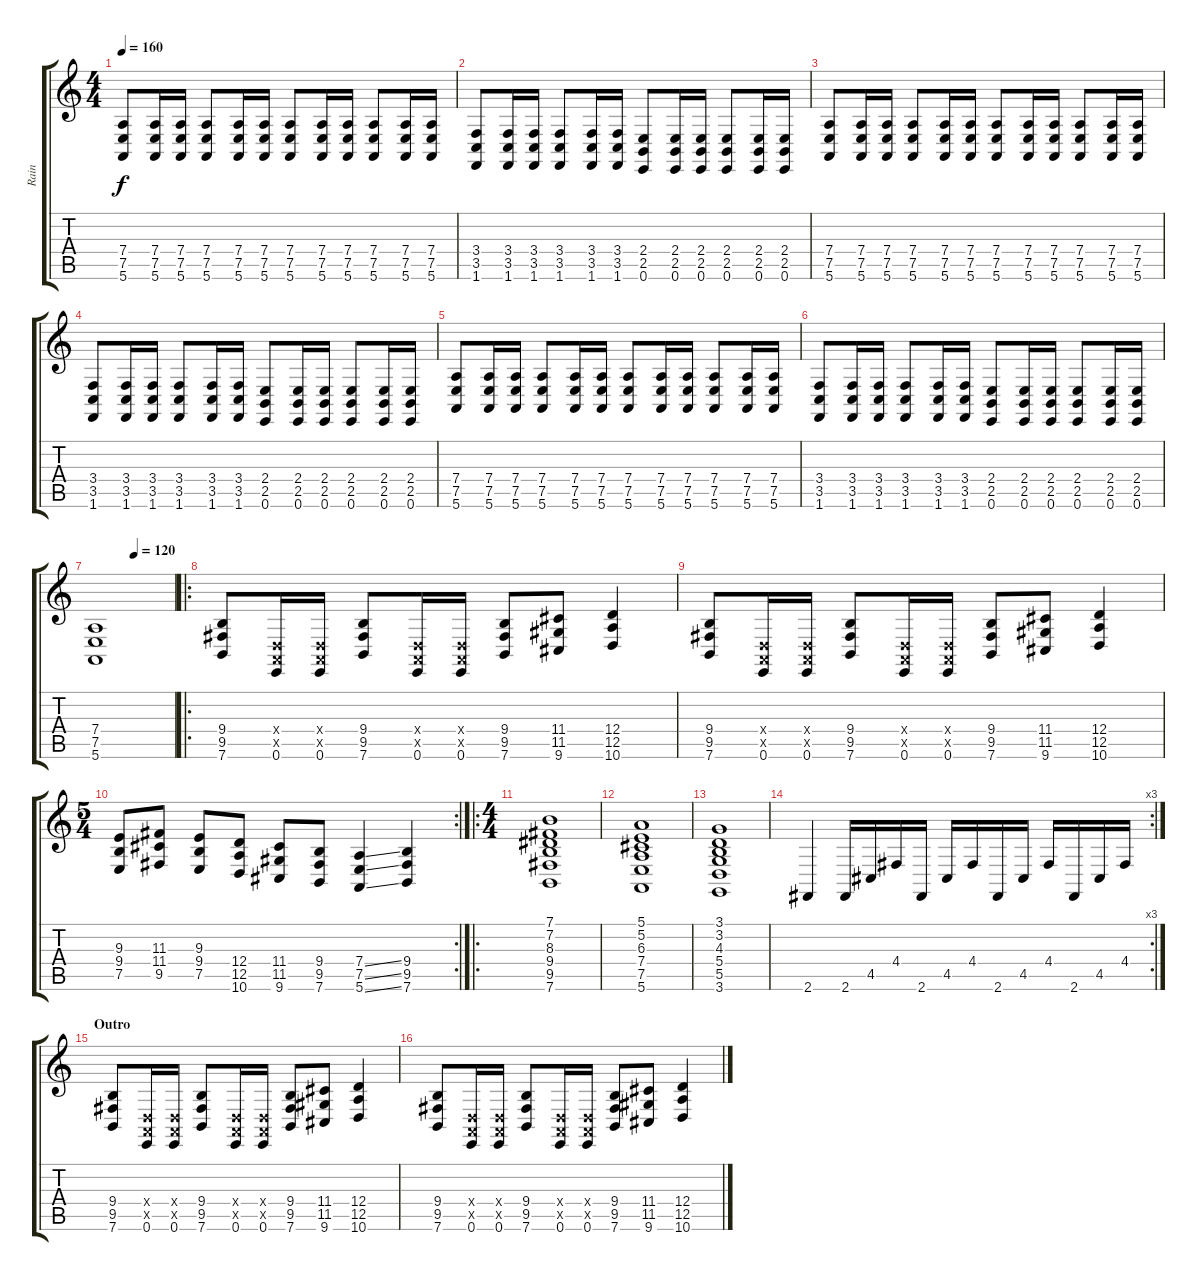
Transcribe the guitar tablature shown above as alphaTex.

\track ("Rain" "Rain") {instrument fx1rain}
\staff {score tabs}
\tuning (E4 B3 G3 D3 A2 E2) {hide}
\ts (4 4)
\tempo 160
\clef g2
\ks c
(7.4 7.5 5.6).8{dy f} (7.4 7.5 5.6).16 (7.4 7.5 5.6).16 (7.4 7.5 5.6).8 (7.4 7.5 5.6).16 (7.4 7.5 5.6).16 (7.4 7.5 5.6).8 (7.4 7.5 5.6).16 (7.4 7.5 5.6).16 (7.4 7.5 5.6).8 (7.4 7.5 5.6).16 (7.4 7.5 5.6).16 |
(3.4 3.5 1.6).8 (3.4 3.5 1.6).16 (3.4 3.5 1.6).16 (3.4 3.5 1.6).8 (3.4 3.5 1.6).16 (3.4 3.5 1.6).16 (2.4 2.5 0.6).8 (2.4 2.5 0.6).16 (2.4 2.5 0.6).16 (2.4 2.5 0.6).8 (2.4 2.5 0.6).16 (2.4 2.5 0.6).16 |
(7.4 7.5 5.6).8 (7.4 7.5 5.6).16 (7.4 7.5 5.6).16 (7.4 7.5 5.6).8 (7.4 7.5 5.6).16 (7.4 7.5 5.6).16 (7.4 7.5 5.6).8 (7.4 7.5 5.6).16 (7.4 7.5 5.6).16 (7.4 7.5 5.6).8 (7.4 7.5 5.6).16 (7.4 7.5 5.6).16 |
(3.4 3.5 1.6).8 (3.4 3.5 1.6).16 (3.4 3.5 1.6).16 (3.4 3.5 1.6).8 (3.4 3.5 1.6).16 (3.4 3.5 1.6).16 (2.4 2.5 0.6).8 (2.4 2.5 0.6).16 (2.4 2.5 0.6).16 (2.4 2.5 0.6).8 (2.4 2.5 0.6).16 (2.4 2.5 0.6).16 |
(7.4 7.5 5.6).8 (7.4 7.5 5.6).16 (7.4 7.5 5.6).16 (7.4 7.5 5.6).8 (7.4 7.5 5.6).16 (7.4 7.5 5.6).16 (7.4 7.5 5.6).8 (7.4 7.5 5.6).16 (7.4 7.5 5.6).16 (7.4 7.5 5.6).8 (7.4 7.5 5.6).16 (7.4 7.5 5.6).16 |
(3.4 3.5 1.6).8 (3.4 3.5 1.6).16 (3.4 3.5 1.6).16 (3.4 3.5 1.6).8 (3.4 3.5 1.6).16 (3.4 3.5 1.6).16 (2.4 2.5 0.6).8 (2.4 2.5 0.6).16 (2.4 2.5 0.6).16 (2.4 2.5 0.6).8 (2.4 2.5 0.6).16 (2.4 2.5 0.6).16 |
\tempo (120 0.5)
(7.4 7.5 5.6).1 |
\ro
(9.4 9.5 7.6).8{volume 13} (0.4{x} 0.5{x} 0.6).16 (0.4{x} 0.5{x} 0.6).16 (9.4 9.5 7.6).8 (0.4{x} 0.5{x} 0.6).16 (0.4{x} 0.5{x} 0.6).16 (9.4 9.5 7.6).8 (11.4 11.5 9.6).8 (12.4 12.5 10.6).4 |
(9.4 9.5 7.6).8 (0.4{x} 0.5{x} 0.6).16 (0.4{x} 0.5{x} 0.6).16 (9.4 9.5 7.6).8 (0.4{x} 0.5{x} 0.6).16 (0.4{x} 0.5{x} 0.6).16 (9.4 9.5 7.6).8 (11.4 11.5 9.6).8 (12.4 12.5 10.6).4 |
\rc 2
\ts (5 4)
(9.3 9.4 7.5).8 (11.3 11.4 9.5).8 (9.3 9.4 7.5).8 (12.4 12.5 10.6).8 (11.4 11.5 9.6).8 (9.4 9.5 7.6).8 (7.4{ss} 7.5{ss} 5.6{ss}).4 (9.4 9.5 7.6).4 |
\ro
\ts (4 4)
(7.1 7.2 8.3 9.4 9.5 7.6).1 |
(5.1 5.2 6.3 7.4 7.5 5.6).1 |
(3.1 3.2 4.3 5.4 5.5 3.6).1 |
\rc 3
2.6.4 2.6.16 4.5.16 4.4.16 2.6.16 4.5.16 4.4.16 2.6.16 4.5.16 4.4.16 2.6.16 4.5.16 4.4.16 |
\section ("" "Outro")
(9.4 9.5 7.6).8 (0.4{x} 0.5{x} 0.6).16 (0.4{x} 0.5{x} 0.6).16 (9.4 9.5 7.6).8 (0.4{x} 0.5{x} 0.6).16 (0.4{x} 0.5{x} 0.6).16 (9.4 9.5 7.6).8 (11.4 11.5 9.6).8 (12.4 12.5 10.6).4 |
(9.4 9.5 7.6).8 (0.4{x} 0.5{x} 0.6).16 (0.4{x} 0.5{x} 0.6).16 (9.4 9.5 7.6).8 (0.4{x} 0.5{x} 0.6).16 (0.4{x} 0.5{x} 0.6).16 (9.4 9.5 7.6).8 (11.4 11.5 9.6).8 (12.4 12.5 10.6).4
